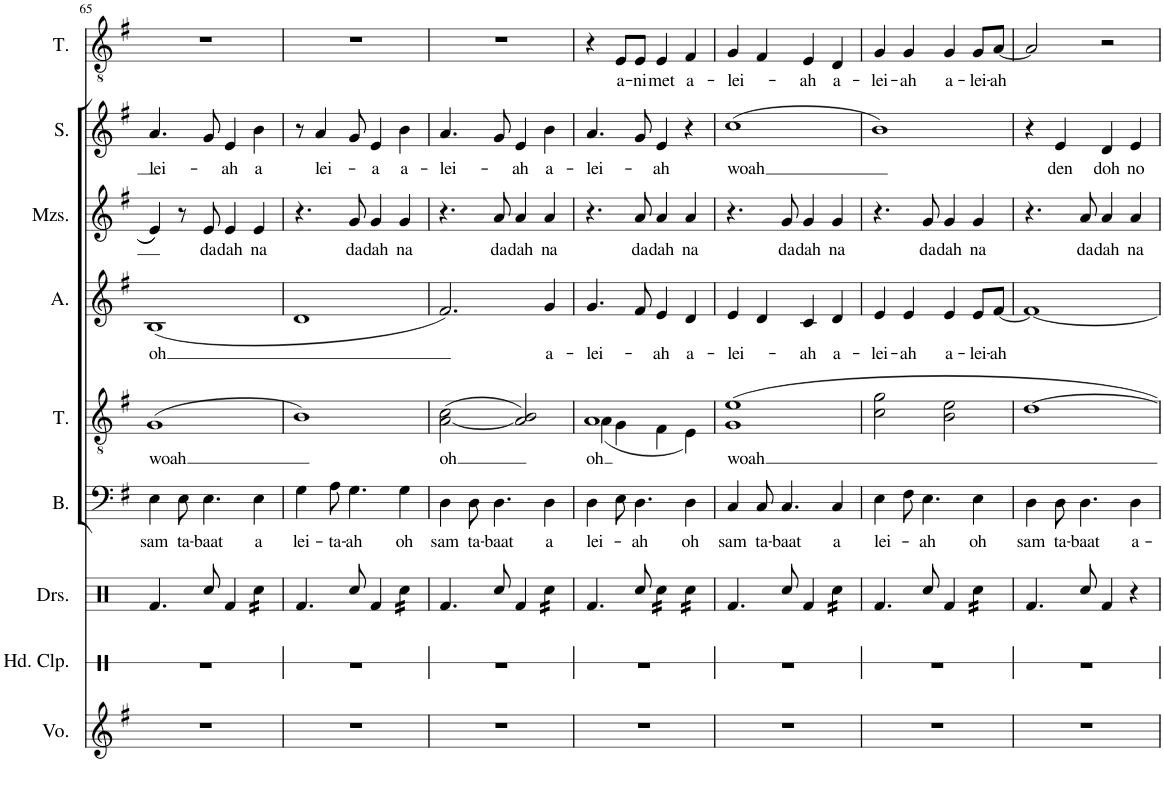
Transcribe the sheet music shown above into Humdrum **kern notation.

**kern	**kern	**kern	**kern	**text	**kern	**text	**kern	**text	**kern	**text	**kern	**text	**kern	**text
*part9	*part8	*part7	*part6	*part6	*part5	*part5	*part4	*part4	*part3	*part3	*part2	*part2	*part1	*part1
*staff9	*staff8	*staff7	*staff6	*staff6	*staff5	*staff5	*staff4	*staff4	*staff3	*staff3	*staff2	*staff2	*staff1	*staff1
*I"Voice	*I"Hand Clap	*I"Drumset	*I"Bass	*	*I"Tenor	*	*I"Alto	*	*I"Mezzo-soprano	*	*I"Soprano	*	*I"Tenor	*
*I'Vo.	*I'Hd. Clp.	*I'Drs.	*I'B.	*	*I'T.	*	*I'A.	*	*I'Mzs.	*	*I'S.	*	*I'T.	*
!!LO:PB:g=z
*clefG2	*clefX	*clefX	*clefF4	*	*clefGv2	*	*clefG2	*	*clefG2	*	*clefG2	*	*clefGv2	*
*k[f#]	*k[]	*k[]	*k[f#]	*	*k[f#]	*	*k[f#]	*	*k[f#]	*	*k[f#]	*	*k[f#]	*
*M4/4	*M4/4	*M4/4	*M4/4	*	*M4/4	*	*M4/4	*	*M4/4	*	*M4/4	*	*M4/4	*
*met(c)	*met(c)	*met(c)	*met(c)	*	*met(c)	*	*met(c)	*	*met(c)	*	*met(c)	*	*met(c)	*
=65	=65	=65	=65	=65	=65	=65	=65	=65	=65	=65	=65	=65	=65	=65
!	!	!	!	!LO:LY:b	!	!LO:LY:b	!	!LO:LY:b	!	!	!	!LO:LY:b	!	!
1r	1r	4.Rf/	4E\	sam	(1G	woah	(1B	oh	4e/	.	4.a/	lei-	1r	.
!	!	!	!	!LO:LY:b	!	!	!	!	!	!	!	!	!	!
.	.	.	8E\	ta-	.	.	.	.	8r	.	.	.	.	.
!	!	!	!	!LO:LY:b	!	!	!	!	!	!LO:LY:b	!	!	!	!
.	.	8Rcc/	4.E\	-baat	.	.	.	.	8e/	da	8g/	.	.	.
!	!	!	!	!	!	!	!	!	!	!LO:LY:b	!	!LO:LY:b	!	!
.	.	4Rf/	.	.	.	.	.	.	4e/	dah	4e/	-ah	.	.
!	!	!	!	!LO:LY:b	!	!	!	!	!	!LO:LY:b	!	!LO:LY:b	!	!
*	*	*tremolo	*	*	*	*	*	*	*	*	*	*	*	*
.	.	16Rcc\LL	4E\	a	.	.	.	.	4e/	na	4b\	a	.	.
.	.	16Rcc\	.	.	.	.	.	.	.	.	.	.	.	.
.	.	16Rcc\	.	.	.	.	.	.	.	.	.	.	.	.
.	.	16Rcc\JJ	.	.	.	.	.	.	.	.	.	.	.	.
*	*	*Xtremolo	*	*	*	*	*	*	*	*	*	*	*	*
=66	=66	=66	=66	=66	=66	=66	=66	=66	=66	=66	=66	=66	=66	=66
!	!	!	!	!LO:LY:b	!	!	!	!	!	!	!	!	!	!
1r	1r	4.Rf/	4G\	lei-	1B)	.	1d	.	4.r	.	8r	.	1r	.
!	!	!	!	!	!	!	!	!	!	!	!	!LO:LY:b	!	!
.	.	.	.	.	.	.	.	.	.	.	4a/	lei-	.	.
!	!	!	!	!LO:LY:b	!	!	!	!	!	!	!	!	!	!
.	.	.	8A\	-ta-	.	.	.	.	.	.	.	.	.	.
!	!	!	!	!LO:LY:b	!	!	!	!	!	!LO:LY:b	!	!	!	!
.	.	8Rcc/	4.G\	-ah	.	.	.	.	8g/	da	8g/	.	.	.
!	!	!	!	!	!	!	!	!	!	!LO:LY:b	!	!LO:LY:b	!	!
.	.	4Rf/	.	.	.	.	.	.	4g/	dah	4e/	-a	.	.
!	!	!	!	!LO:LY:b	!	!	!	!	!	!LO:LY:b	!	!LO:LY:b	!	!
*	*	*tremolo	*	*	*	*	*	*	*	*	*	*	*	*
.	.	16Rcc\LL	4G\	oh	.	.	.	.	4g/	na	4b\	a-	.	.
.	.	16Rcc\	.	.	.	.	.	.	.	.	.	.	.	.
.	.	16Rcc\	.	.	.	.	.	.	.	.	.	.	.	.
.	.	16Rcc\JJ	.	.	.	.	.	.	.	.	.	.	.	.
*	*	*Xtremolo	*	*	*	*	*	*	*	*	*	*	*	*
=67	=67	=67	=67	=67	=67	=67	=67	=67	=67	=67	=67	=67	=67	=67
!	!	!	!	!LO:LY:b	!	!LO:LY:b	!	!	!	!	!	!LO:LY:b	!	!
1r	1r	4.Rf/	4D\	sam	([2A\ 2c\	oh	2.f#/)	.	4.r	.	4.a/	-lei-	1r	.
!	!	!	!	!LO:LY:b	!	!	!	!	!	!	!	!	!	!
.	.	.	8D\	ta-	.	.	.	.	.	.	.	.	.	.
!	!	!	!	!LO:LY:b	!	!	!	!	!	!LO:LY:b	!	!	!	!
.	.	8Rcc/	4.D\	-baat	.	.	.	.	8a/	da	8g/	.	.	.
!	!	!	!	!	!	!	!	!	!	!LO:LY:b	!	!LO:LY:b	!	!
.	.	4Rf/	.	.	2A/] 2B/)	.	.	.	4a/	dah	4e/	-ah	.	.
!	!	!	!	!LO:LY:b	!	!	!	!LO:LY:b	!	!LO:LY:b	!	!LO:LY:b	!	!
*	*	*tremolo	*	*	*	*	*	*	*	*	*	*	*	*
.	.	16Rcc\LL	4D\	a	.	.	4g/	a-	4a/	na	4b\	a-	.	.
.	.	16Rcc\	.	.	.	.	.	.	.	.	.	.	.	.
.	.	16Rcc\	.	.	.	.	.	.	.	.	.	.	.	.
.	.	16Rcc\JJ	.	.	.	.	.	.	.	.	.	.	.	.
*	*	*Xtremolo	*	*	*	*	*	*	*	*	*	*	*	*
=68	=68	=68	=68	=68	=68	=68	=68	=68	=68	=68	=68	=68	=68	=68
!	!	!	!	!LO:LY:b	!	!LO:LY:b	!	!LO:LY:b	!	!	!	!LO:LY:b	!	!
*	*	*	*	*	*^	*	*	*	*	*	*	*	*	*
1r	1r	4.Rf/	4D\	lei-	1A	(4A\	oh	4.g/	-lei-	4.r	.	4.a/	-lei-	4r	.
!	!	!	!	!	!	!	!	!	!	!	!	!	!	!	!LO:LY:b
.	.	.	8E\	.	.	4G\	.	.	.	.	.	.	.	8E/L	a-
!	!	!	!	!LO:LY:b	!	!	!	!	!	!	!LO:LY:b	!	!	!	!LO:LY:b
.	.	8Rcc/	4.D\	-ah	.	.	.	8f#/	.	8a/	da	8g/	.	8E/J	-ni
!	!	!	!	!	!	!	!	!	!LO:LY:b	!	!LO:LY:b	!	!LO:LY:b	!	!LO:LY:b
*	*	*tremolo	*	*	*	*	*	*	*	*	*	*	*	*	*
.	.	16Rcc\LL	.	.	.	4F#\	.	4e/	-ah	4a/	dah	4e/	-ah	4E/	met
.	.	16Rcc\	.	.	.	.	.	.	.	.	.	.	.	.	.
.	.	16Rcc\	.	.	.	.	.	.	.	.	.	.	.	.	.
.	.	16Rcc\JJ	.	.	.	.	.	.	.	.	.	.	.	.	.
!	!	!	!	!LO:LY:b	!	!	!	!	!LO:LY:b	!	!LO:LY:b	!	!	!	!LO:LY:b
.	.	16Rcc\LL	4D\	oh	.	4E\)	.	4d/	a-	4a/	na	4r	.	4F#/	a-
.	.	16Rcc\	.	.	.	.	.	.	.	.	.	.	.	.	.
.	.	16Rcc\	.	.	.	.	.	.	.	.	.	.	.	.	.
.	.	16Rcc\JJ	.	.	.	.	.	.	.	.	.	.	.	.	.
*	*	*Xtremolo	*	*	*	*	*	*	*	*	*	*	*	*	*
=69	=69	=69	=69	=69	=69	=69	=69	=69	=69	=69	=69	=69	=69	=69	=69
!	!	!	!	!LO:LY:b	!	!	!LO:LY:b	!	!LO:LY:b	!	!	!	!LO:LY:b	!	!LO:LY:b
*	*	*	*	*	*v	*v	*	*	*	*	*	*	*	*	*
1r	1r	4.Rf/	4C/	sam	1G 1e	woah	4e/	-lei-	4.r	.	(1cc	woah	4G/	-lei-
!	!	!	!	!LO:LY:b	!	!	!	!	!	!	!	!	!	!
.	.	.	8C/	ta-	.	.	4d/	.	.	.	.	.	4F#/	.
!	!	!	!	!LO:LY:b	!	!	!	!	!	!LO:LY:b	!	!	!	!
.	.	8Rcc/	4.C/	-baat	.	.	.	.	8g/	da	.	.	.	.
!	!	!	!	!	!	!	!	!LO:LY:b	!	!LO:LY:b	!	!	!	!LO:LY:b
.	.	4Rf/	.	.	.	.	4c/	-ah	4g/	dah	.	.	4E/	-ah
!	!	!	!	!LO:LY:b	!	!	!	!LO:LY:b	!	!LO:LY:b	!	!	!	!LO:LY:b
*	*	*tremolo	*	*	*	*	*	*	*	*	*	*	*	*
.	.	16Rcc\LL	4C/	a	.	.	4d/	a-	4g/	na	.	.	4D/	a-
.	.	16Rcc\	.	.	.	.	.	.	.	.	.	.	.	.
.	.	16Rcc\	.	.	.	.	.	.	.	.	.	.	.	.
.	.	16Rcc\JJ	.	.	.	.	.	.	.	.	.	.	.	.
*	*	*Xtremolo	*	*	*	*	*	*	*	*	*	*	*	*
=70	=70	=70	=70	=70	=70	=70	=70	=70	=70	=70	=70	=70	=70	=70
!	!	!	!	!LO:LY:b	!	!	!	!LO:LY:b	!	!	!	!	!	!LO:LY:b
1r	1r	4.Rf/	4E\	lei-	2c\ 2g\	.	4e/	-lei-	4.r	.	1b)	.	4G/	-lei-
!	!	!	!	!	!	!	!	!LO:LY:b	!	!	!	!	!	!LO:LY:b
.	.	.	8F#\	.	.	.	4e/	-ah	.	.	.	.	4G/	-ah
!	!	!	!	!LO:LY:b	!	!	!	!	!	!LO:LY:b	!	!	!	!
.	.	8Rcc/	4.E\	-ah	.	.	.	.	8g/	da	.	.	.	.
!	!	!	!	!	!	!	!	!LO:LY:b	!	!LO:LY:b	!	!	!	!LO:LY:b
.	.	4Rf/	.	.	2B\ 2e\	.	4e/	a-	4g/	dah	.	.	4G/	a-
!	!	!	!	!LO:LY:b	!	!	!	!LO:LY:b	!	!LO:LY:b	!	!	!	!LO:LY:b
*	*	*tremolo	*	*	*	*	*	*	*	*	*	*	*	*
.	.	16Rcc\LL	4E\	oh	.	.	8e/L	-lei-	4g/	na	.	.	8G/L	-lei-
.	.	16Rcc\	.	.	.	.	.	.	.	.	.	.	.	.
!	!	!	!	!	!	!	!	!LO:LY:b	!	!	!	!	!	!LO:LY:b
.	.	16Rcc\	.	.	.	.	[8f#/J	-ah	.	.	.	.	[8A/J	-ah
.	.	16Rcc\JJ	.	.	.	.	.	.	.	.	.	.	.	.
*	*	*Xtremolo	*	*	*	*	*	*	*	*	*	*	*	*
=71	=71	=71	=71	=71	=71	=71	=71	=71	=71	=71	=71	=71	=71	=71
!	!	!	!	!LO:LY:b	!	!	!	!	!	!	!	!	!	!
1r	1r	4.Rf/	4D\	sam	[1d	.	1f#_	.	4.r	.	4r	.	2A/]	.
!	!	!	!	!LO:LY:b	!	!	!	!	!	!	!	!LO:LY:b	!	!
.	.	.	8D\	ta-	.	.	.	.	.	.	4e/	den	.	.
!	!	!	!	!LO:LY:b	!	!	!	!	!	!LO:LY:b	!	!	!	!
.	.	8Rcc/	4.D\	-baat	.	.	.	.	8a/	da	.	.	.	.
!	!	!	!	!	!	!	!	!	!	!LO:LY:b	!	!LO:LY:b	!	!
.	.	4Rf/	.	.	.	.	.	.	4a/	dah	4d/	doh	2r	.
!	!	!	!	!LO:LY:b	!	!	!	!	!	!LO:LY:b	!	!LO:LY:b	!	!
.	.	4r	4D\	a-	.	.	.	.	4a/	na	4e/	no	.	.
=	=	=	=	=	=	=	=	=	=	=	=	=	=	=
*-	*-	*-	*-	*-	*-	*-	*-	*-	*-	*-	*-	*-	*-	*-
